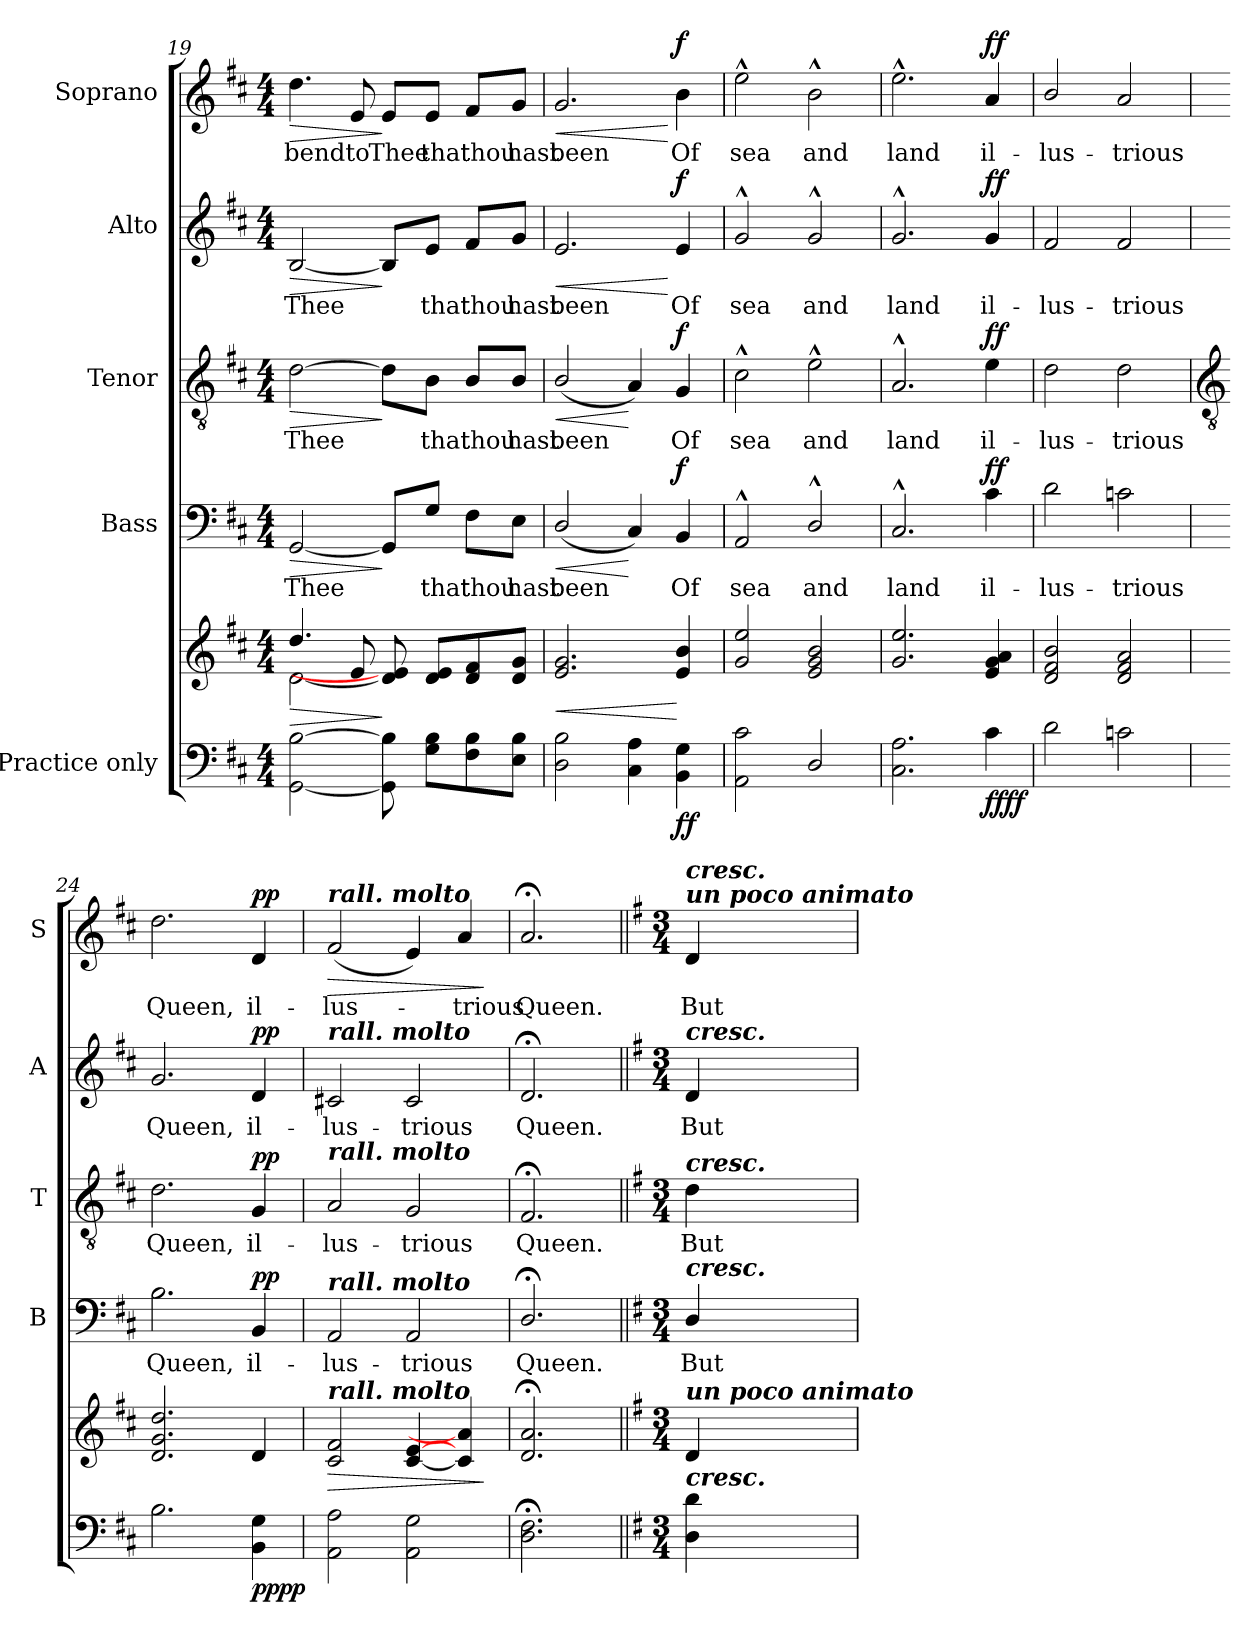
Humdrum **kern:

**kern	**kern	**dynam	**kern	**text	**dynam	**kern	**text	**dynam	**kern	**text	**dynam	**kern	**text	**dynam
*part5	*part5	*part5	*part4	*part4	*part4	*part3	*part3	*part3	*part2	*part2	*part2	*part1	*part1	*part1
*staff6	*staff5	*staff5/6	*staff4	*staff4	*staff4	*staff3	*staff3	*staff3	*staff2	*staff2	*staff2	*staff1	*staff1	*staff1
*I"Practice only	*	*	*I"Bass	*	*	*I"Tenor	*	*	*I"Alto	*	*	*I"Soprano	*	*
*	*	*	*I'B	*	*	*I'T	*	*	*I'A	*	*	*I'S	*	*
!!LO:LB:g=z
*clefF4	*clefG2	*	*clefF4	*	*	*clefGv2	*	*	*clefG2	*	*	*clefG2	*	*
*k[f#c#]	*k[f#c#]	*	*k[f#c#]	*	*	*k[f#c#]	*	*	*k[f#c#]	*	*	*k[f#c#]	*	*
*D:	*D:	*	*D:	*	*	*D:	*	*	*D:	*	*	*D:	*	*
*M4/4	*M4/4	*	*M4/4	*	*	*M4/4	*	*	*M4/4	*	*	*M4/4	*	*
=19	=19	=19	=19	=19	=19	=19	=19	=19	=19	=19	=19	=19	=19	=19
!	!	!LO:HP:b	!	!LO:LY:b	!LO:HP:b	!	!LO:LY:b	!LO:HP:b	!	!LO:LY:b	!LO:HP:b	!	!LO:LY:b	!LO:HP:b
*	*^	*	*	*	*	*	*	*	*	*	*	*	*	*
[2GG [2B	4.dd/	[2d\	>	[2GG	Thee	>	[2d	Thee	>	[2B	Thee	>	4.dd	bend	>
!	!	!	!	!	!	!	!	!	!	!	!	!	!	!LO:LY:b	!
.	8e	.	.	.	.	.	.	.	.	.	.	.	8e	to	.
!	!	!	!	!	!	!	!	!	!	!	!	!	!	!LO:LY:b	!
8GG] 8B]	8ryy	8d/] 8e/]	]	8GG/L]	.	]	8d\L]	.	]	8B/L]	.	]	8e/L	Thee	]
!	!	!	!	!	!LO:LY:b	!	!	!LO:LY:b	!	!	!LO:LY:b	!	!	!LO:LY:b	!
8G\ 8B\L	8d 8eL	4.ryy	.	8G/J	that	.	8B\J	that	.	8e/J	that	.	8e/J	that	.
!	!	!	!	!	!LO:LY:b	!	!	!LO:LY:b	!	!	!LO:LY:b	!	!	!LO:LY:b	!
8F#\ 8B\	8d 8f#	.	.	8F#\L	thou	.	8B/L	thou	.	8f#/L	thou	.	8f#/L	thou	.
!	!	!	!	!	!LO:LY:b	!	!	!LO:LY:b	!	!	!LO:LY:b	!	!	!LO:LY:b	!
8E\ 8B\J	8d 8gJ	.	.	8E\J	hast	.	8B/J	hast	.	8g/J	hast	.	8g/J	hast	.
=20	=20	=20	=20	=20	=20	=20	=20	=20	=20	=20	=20	=20	=20	=20	=20
!	!	!	!LO:HP:b	!	!LO:LY:b	!LO:HP:b	!	!LO:LY:b	!LO:HP:b	!	!LO:LY:b	!LO:HP:b	!	!LO:LY:b	!LO:HP:b
2D\ 2B\	2.e 2.g	1ryy	<	(<2D/	been	<	(<2B/	been	<	2.e	been	<	2.g	been	<
4C#\ 4A\	.	.	.	4C#)	.	[	4A)	.	[	.	.	.	.	.	.
!	!	!	!LO:DY:n=1:b=2	!	!LO:LY:b	!	!	!LO:LY:b	!	!	!LO:LY:b	!	!	!LO:LY:b	!
!	!	!	!LO:DY:n=2:b	!	!	!LO:DY:b	!	!	!LO:DY:b	!	!	!LO:DY:n=1:b	!	!	!LO:DY:n=1:b
4BB\ 4G\	4e 4b	.	[ f f	4BB	Of	f	4G	Of	f	4e	Of	[ f	4b	Of	[ f
=21	=21	=21	=21	=21	=21	=21	=21	=21	=21	=21	=21	=21	=21	=21	=21
!	!	!	!	!	!LO:LY:b	!	!	!LO:LY:b	!	!	!LO:LY:b	!	!	!LO:LY:b	!
2AA\ 2c#\	2g 2ee	1ryy	.	2AA^^	sea	.	2c#^^	sea	.	2g^^	sea	.	2ee^^	sea	.
!	!	!	!	!	!LO:LY:b	!	!	!LO:LY:b	!	!	!LO:LY:b	!	!	!LO:LY:b	!
2D/	2e 2g 2b	.	.	2D^^/	and	.	2e^^	and	.	2g^^	and	.	2b^^	and	.
=22	=22	=22	=22	=22	=22	=22	=22	=22	=22	=22	=22	=22	=22	=22	=22
!	!	!	!	!	!LO:LY:b	!	!	!LO:LY:b	!	!	!LO:LY:b	!	!	!LO:LY:b	!
2.C# 2.A	2.g 2.ee	1ryy	.	2.C#^^	land	.	2.A^^	land	.	2.g^^	land	.	2.ee^^	land	.
!	!	!	!LO:DY:b=2	!	!LO:LY:b	!	!	!LO:LY:b	!	!	!LO:LY:b	!	!	!LO:LY:b	!
!	!	!	!LO:DY:n=1:b	!	!	!LO:DY:b	!	!	!LO:DY:b	!	!	!LO:DY:b	!	!	!LO:DY:b
4c#	4e 4g 4a	.	ff ff	4c#	il-	ff	4e	il-	ff	4g	il-	ff	4a	il-	ff
=23	=23	=23	=23	=23	=23	=23	=23	=23	=23	=23	=23	=23	=23	=23	=23
!	!	!	!	!	!LO:LY:b	!	!	!LO:LY:b	!	!	!LO:LY:b	!	!	!LO:LY:b	!
2d\	2d/ 2f#/ 2b/	1ryy	.	2d\	-lus-	.	2d\	-lus-	.	2f#/	-lus-	.	2b/	-lus-	.
!	!	!	!	!	!LO:LY:b	!	!	!LO:LY:b	!	!	!LO:LY:b	!	!	!LO:LY:b	!
2cn	2d 2f# 2a	.	.	2cn	-trious	.	2d	-trious	.	2f#	-trious	.	2a	-trious	.
*	*v	*v	*	*	*	*	*	*	*	*	*	*	*	*	*
!!LO:LB:g=z
=24	=24	=24	=24	=24	=24	=24	=24	=24	=24	=24	=24	=24	=24	=24
*	*	*	*	*	*	*clefGv2	*	*	*	*	*	*	*	*
!	!	!	!	!LO:LY:b	!	!	!LO:LY:b	!	!	!LO:LY:b	!	!	!LO:LY:b	!
2.B\	2.d 2.g 2.dd	.	2.B\	Queen,	.	2.d	Queen,	.	2.g	Queen,	.	2.dd	Queen,	.
!	!	!LO:DY:b=2	!	!LO:LY:b	!	!	!LO:LY:b	!	!	!LO:LY:b	!	!	!LO:LY:b	!
!	!	!LO:DY:n=1:b	!	!	!LO:DY:b	!	!	!LO:DY:b	!	!	!LO:DY:b	!	!	!LO:DY:b
4BB\ 4G\	4d	pp pp	4BB/	il-	pp	4G/	il-	pp	4d	il-	pp	4d	il-	pp
=25	=25	=25	=25	=25	=25	=25	=25	=25	=25	=25	=25	=25	=25	=25
!	!	!	!	!	!	!	!	!	!	!	!	!LO:TX:a:Bi:t=rall. molto	!	!
!	!	!	!	!	!	!	!	!	!LO:TX:a:Bi:t=rall. molto	!	!	!	!	!
!	!	!	!	!	!	!LO:TX:a:Bi:t=rall. molto	!	!	!	!	!	!	!	!
!	!	!	!LO:TX:a:Bi:t=rall. molto	!	!	!	!	!	!	!	!	!	!	!
!	!LO:TX:a:Bi:t=rall. molto	!	!	!	!	!	!	!	!	!	!	!	!	!
!	!	!LO:HP:b	!	!LO:LY:b	!	!	!LO:LY:b	!	!	!LO:LY:b	!	!	!LO:LY:b	!LO:HP:b
2AA 2A	2c# 2f#	>	2AA	-lus-	.	2A	-lus-	.	2c#X	-lus-	.	(<2f#	-lus-	>
!	!	!	!	!LO:LY:b	!	!	!LO:LY:b	!	!	!LO:LY:b	!	!	!	!
2AA 2G	[4c# [4e	.	2AA	-trious	.	2G	-trious	.	2c#	-trious	.	4e)	.	.
!	!	!	!	!	!	!	!	!	!	!	!	!	!LO:LY:b	!
.	4c#] 4a]	.	.	.	.	.	.	.	.	.	.	4a	trious	.
.	.	]	.	.	.	.	.	.	.	.	.	.	.	]
=26	=26	=26	=26	=26	=26	=26	=26	=26	=26	=26	=26	=26	=26	=26
!	!	!	!	!LO:LY:b	!	!	!LO:LY:b	!	!	!LO:LY:b	!	!	!LO:LY:b	!
2.D\; 2.F#\;	2.d;< 2.a;<	.	2.D;</	Queen.	.	2.F#;<	Queen.	.	2.d;<	Queen.	.	2.a;<	Queen.	.
=27||	=27||	=27||	=27||	=27||	=27||	=27||	=27||	=27||	=27||	=27||	=27||	=27||	=27||	=27||
*k[f#]	*k[f#]	*	*k[f#]	*	*	*k[f#]	*	*	*k[f#]	*	*	*k[f#]	*	*
*G:	*G:	*	*G:	*	*	*G:	*	*	*G:	*	*	*G:	*	*
*M3/4	*M3/4	*	*M3/4	*	*	*M3/4	*	*	*M3/4	*	*	*M3/4	*	*
!	!	!	!	!	!	!	!	!	!	!	!	!LO:TX:a:Bi:t=un poco animato	!	!
!	!	!	!	!	!	!	!	!	!	!	!	!LO:TX:a:Bi:t=cresc.	!	!
!	!	!	!	!	!	!	!	!	!LO:TX:a:Bi:t=cresc.	!	!	!	!	!
!	!	!	!	!	!	!LO:TX:a:Bi:t=cresc.	!	!	!	!	!	!	!	!
!	!	!	!LO:TX:a:Bi:t=cresc.	!	!	!	!	!	!	!	!	!	!	!
!	!LO:TX:a:Bi:t=un poco animato	!	!	!	!	!	!	!	!	!	!	!	!	!
!LO:TX:a:Bi:t=cresc.	!	!	!	!	!	!	!	!	!	!	!	!	!	!
!	!	!	!	!LO:LY:b	!	!	!LO:LY:b	!	!	!LO:LY:b	!	!	!LO:LY:b	!
4D\ 4d\	4d	.	4D/	But	.	4d	But	.	4d	But	.	4d	But	.
=	=	=	=	=	=	=	=	=	=	=	=	=	=	=
*-	*-	*-	*-	*-	*-	*-	*-	*-	*-	*-	*-	*-	*-	*-
